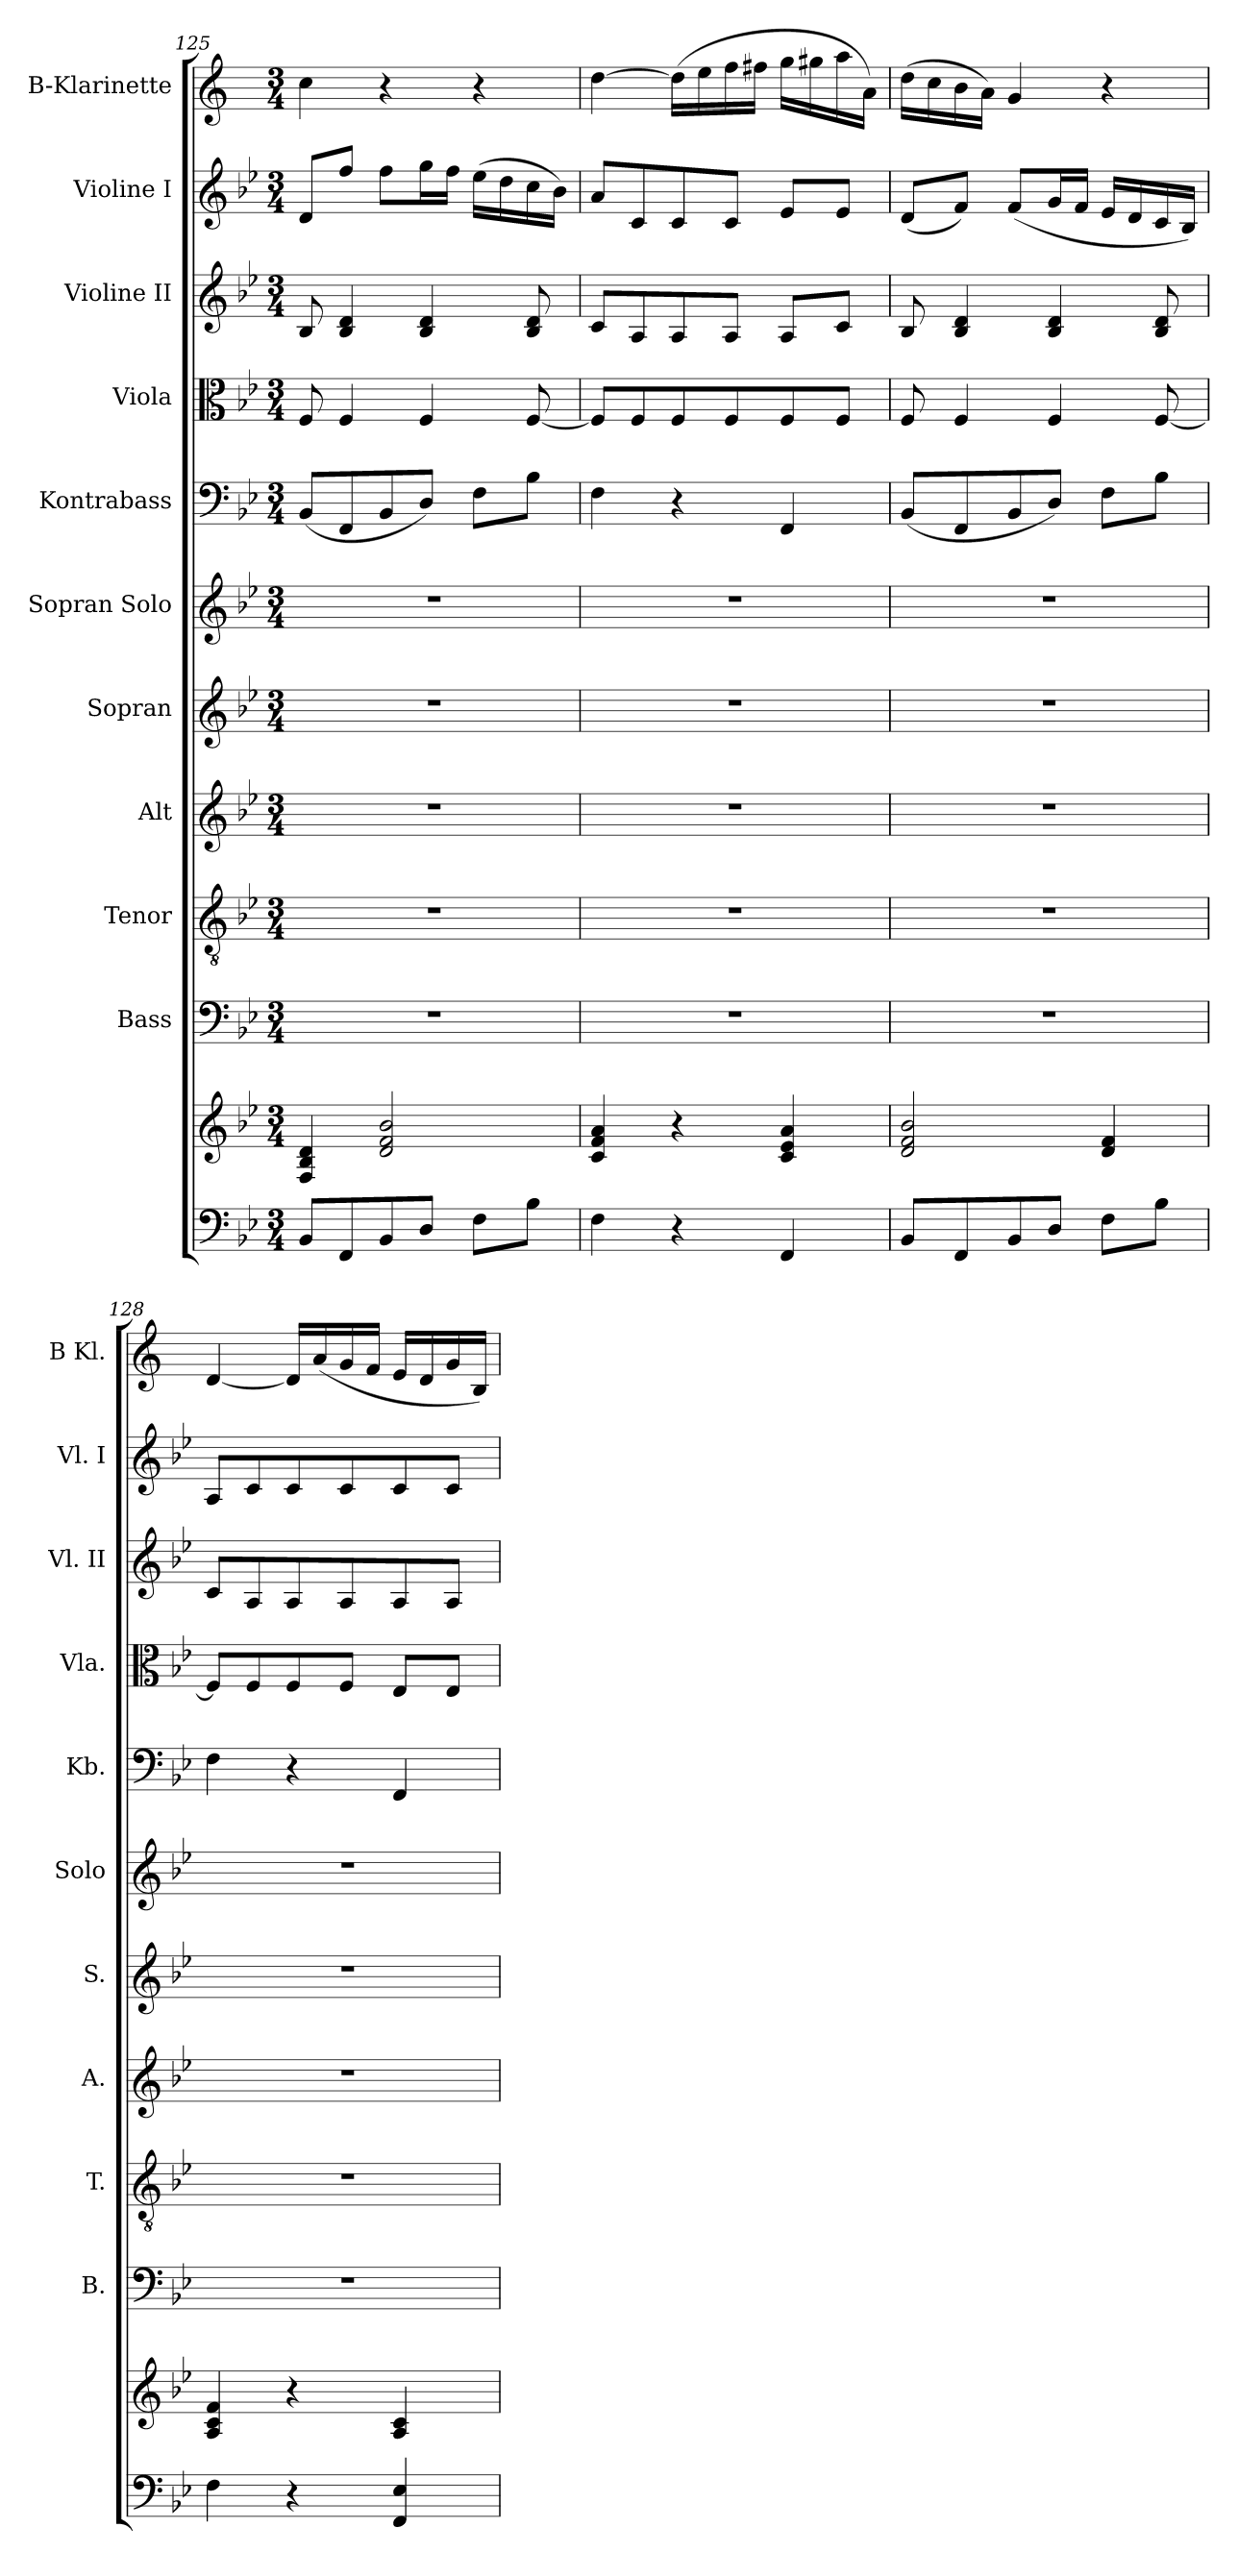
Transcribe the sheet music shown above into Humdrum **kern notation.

**kern	**kern	**kern	**kern	**kern	**kern	**kern	**kern	**kern	**kern	**kern	**kern
*part11	*part11	*part10	*part9	*part8	*part7	*part6	*part5	*part4	*part3	*part2	*part1
*staff12	*staff11	*staff10	*staff9	*staff8	*staff7	*staff6	*staff5	*staff4	*staff3	*staff2	*staff1
*	*	*I"Bass	*I"Tenor	*I"Alt	*I"Sopran	*I"Sopran Solo	*I"Kontrabass	*I"Viola	*I"Violine II	*I"Violine I	*I"B-Klarinette
*	*	*I'B.	*I'T.	*I'A.	*I'S.	*I'Solo	*I'Kb.	*I'Vla.	*I'Vl. II	*I'Vl. I	*I'B Kl.
*clefF4	*clefG2	*clefF4	*clefGv2	*clefG2	*clefG2	*clefG2	*clefF4	*clefC3	*clefG2	*clefG2	*clefG2
*	*	*	*	*	*	*	*ITrd7c12	*	*	*	*ITrd1c2
*k[b-e-]	*k[b-e-]	*k[b-e-]	*k[b-e-]	*k[b-e-]	*k[b-e-]	*k[b-e-]	*k[b-e-]	*k[b-e-]	*k[b-e-]	*k[b-e-]	*k[b-e-]
*B-:	*B-:	*B-:	*B-:	*B-:	*B-:	*B-:	*B-:	*B-:	*B-:	*B-:	*B-:
*M3/4	*M3/4	*M3/4	*M3/4	*M3/4	*M3/4	*M3/4	*M3/4	*M3/4	*M3/4	*M3/4	*M3/4
=125	=125	=125	=125	=125	=125	=125	=125	=125	=125	=125	=125
8BB-/L	4F/ 4B-/ 4d/	2.r	2.r	2.r	2.r	2.r	(<8BBB-/L	8F/	8B-/	8d/L	4b-\
8FF/	.	.	.	.	.	.	8FFF/	4F/	4B-/ 4d/	8ff/J	.
8BB-/	2d/ 2f/ 2b-/	.	.	.	.	.	8BBB-/	.	.	8ff\L	4r
8D/J	.	.	.	.	.	.	8DD/J)	4F/	4B-/ 4d/	16gg\L	.
.	.	.	.	.	.	.	.	.	.	16ff\JJ	.
8F\L	.	.	.	.	.	.	8FF\L	.	.	(>16ee-\LL	4r
.	.	.	.	.	.	.	.	.	.	16dd\	.
8B-\J	.	.	.	.	.	.	8BB-\J	[8F/	8B-/ 8d/	16cc\	.
.	.	.	.	.	.	.	.	.	.	16b-\JJ)	.
=126	=126	=126	=126	=126	=126	=126	=126	=126	=126	=126	=126
4F\	4c/ 4f/ 4a/	2.r	2.r	2.r	2.r	2.r	4FF\	8F/L]	8c/L	8a/L	[4cc\
.	.	.	.	.	.	.	.	8F/	8A/	8c/	.
4r	4r	.	.	.	.	.	4r	8F/	8A/	8c/	(>16cc\LL]
.	.	.	.	.	.	.	.	.	.	.	16dd\
.	.	.	.	.	.	.	.	8F/	8A/J	8c/J	16ee-\
.	.	.	.	.	.	.	.	.	.	.	16een\JJ
4FF/	4c/ 4e-/ 4a/	.	.	.	.	.	4FFF/	8F/	8A/L	8e-/L	16ff\LL
.	.	.	.	.	.	.	.	.	.	.	16ff#X\
.	.	.	.	.	.	.	.	8F/J	8c/J	8e-/J	16gg\
.	.	.	.	.	.	.	.	.	.	.	16g\JJ)
!!LO:PB:g=z
=127	=127	=127	=127	=127	=127	=127	=127	=127	=127	=127	=127
8BB-/L	2d/ 2f/ 2b-/	2.r	2.r	2.r	2.r	2.r	(<8BBB-/L	8F/	8B-/	(<8d/L	(>16cc\LL
.	.	.	.	.	.	.	.	.	.	.	16b-\
8FF/	.	.	.	.	.	.	8FFF/	4F/	4B-/ 4d/	8f/J)	16a\
.	.	.	.	.	.	.	.	.	.	.	16g\JJ)
8BB-/	.	.	.	.	.	.	8BBB-/	.	.	(<8f/L	4f/
8D/J	.	.	.	.	.	.	8DD/J)	4F/	4B-/ 4d/	16g/L	.
.	.	.	.	.	.	.	.	.	.	16f/JJ	.
8F\L	4d/ 4f/	.	.	.	.	.	8FF\L	.	.	16e-/LL	4r
.	.	.	.	.	.	.	.	.	.	16d/	.
8B-\J	.	.	.	.	.	.	8BB-\J	[8F/	8B-/ 8d/	16c/	.
.	.	.	.	.	.	.	.	.	.	16B-/JJ)	.
=128	=128	=128	=128	=128	=128	=128	=128	=128	=128	=128	=128
4F\	4A/ 4c/ 4f/	2.r	2.r	2.r	2.r	2.r	4FF\	8F/L]	8c/L	8A/L	[4c/
.	.	.	.	.	.	.	.	8F/	8A/	8c/	.
4r	4r	.	.	.	.	.	4r	8F/	8A/	8c/	16c/LL]
.	.	.	.	.	.	.	.	.	.	.	(<16g/
.	.	.	.	.	.	.	.	8F/J	8A/	8c/	16f/
.	.	.	.	.	.	.	.	.	.	.	16e-/JJ
4FF/ 4E-/	4A/ 4c/	.	.	.	.	.	4FFF/	8E-/L	8A/	8c/	16d/LL
.	.	.	.	.	.	.	.	.	.	.	16c/
.	.	.	.	.	.	.	.	8E-/J	8A/J	8c/J	16f/
.	.	.	.	.	.	.	.	.	.	.	16A/JJ)
=	=	=	=	=	=	=	=	=	=	=	=
*-	*-	*-	*-	*-	*-	*-	*-	*-	*-	*-	*-
